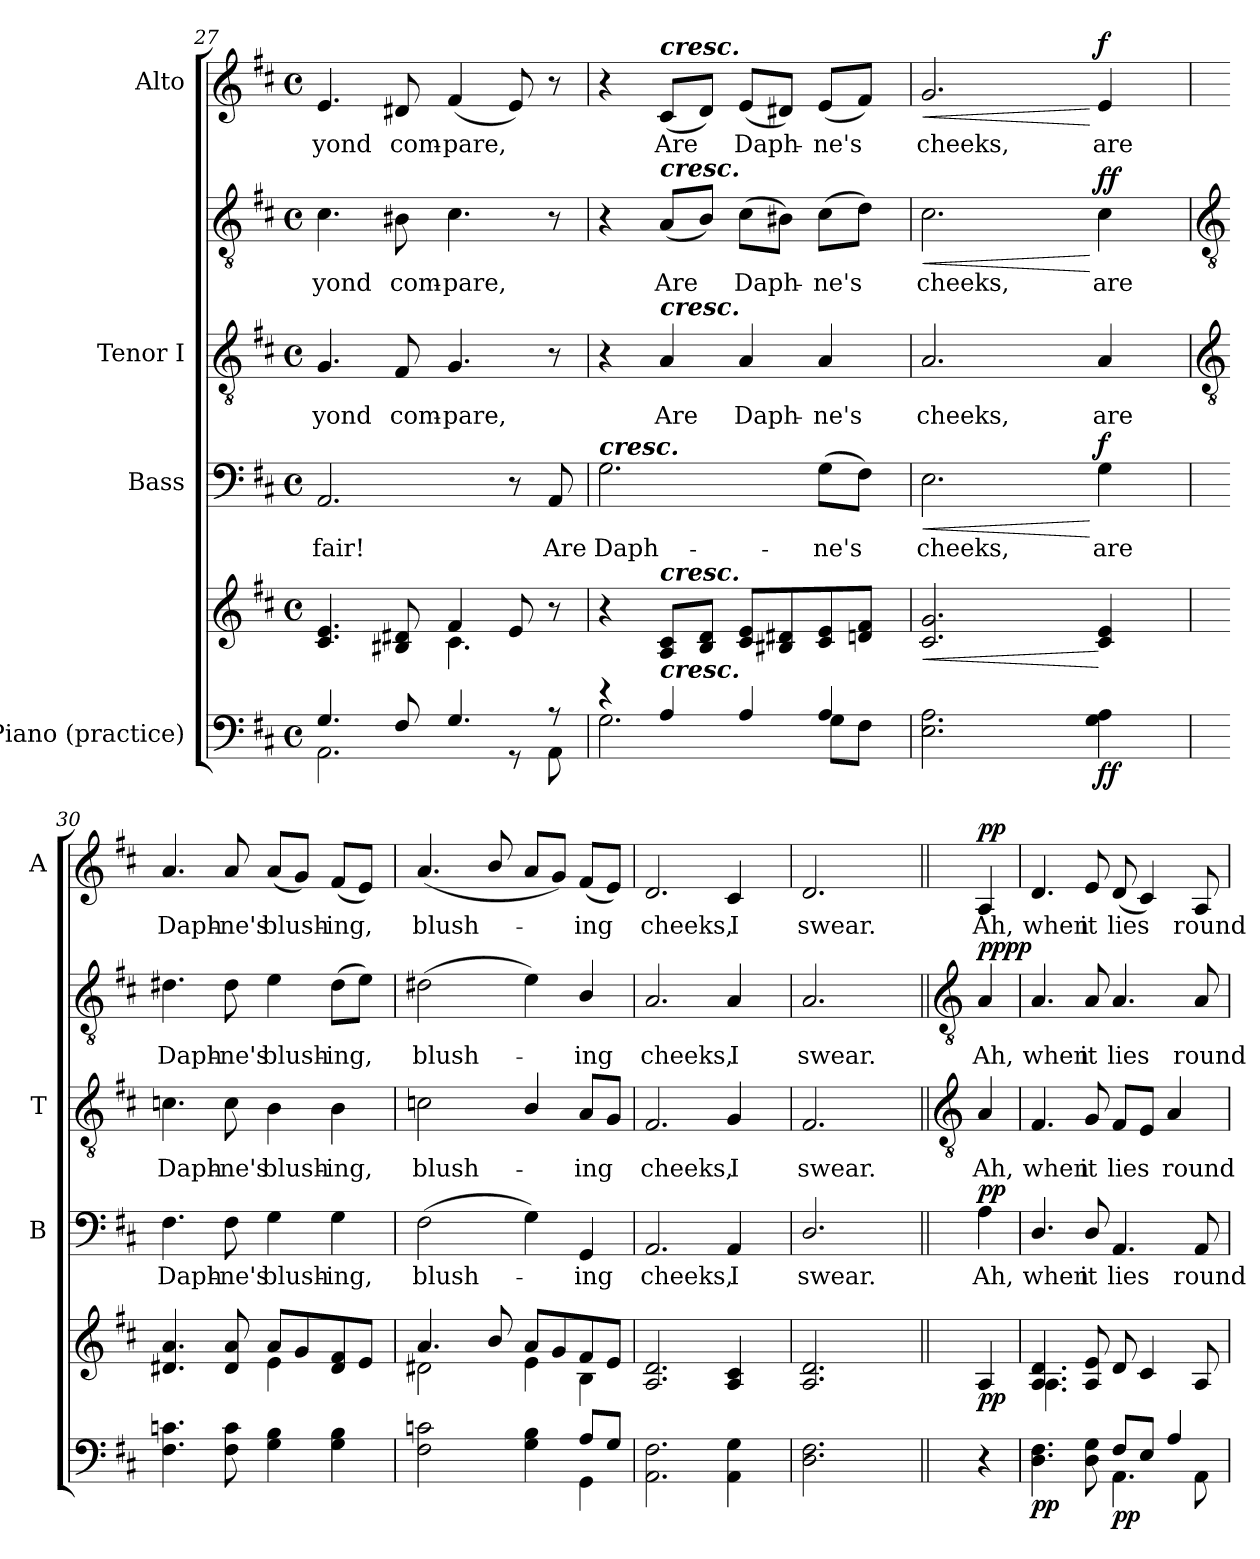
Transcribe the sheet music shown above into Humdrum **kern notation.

**kern	**kern	**dynam	**kern	**text	**dynam	**kern	**text	**kern	**text	**dynam	**kern	**text	**dynam
*part4	*part4	*part4	*part3	*part3	*part3	*part2	*part2	*part2	*part2	*part2	*part1	*part1	*part1
*staff6	*staff5	*staff5/6	*staff4	*staff4	*staff4	*staff3	*staff3	*staff2	*staff2	*staff2/3	*staff1	*staff1	*staff1
*I"Piano (practice)	*	*	*I"Bass	*	*	*I"Tenor I	*	*	*	*	*I"Alto	*	*
*	*	*	*I'B	*	*	*I'T	*	*	*	*	*I'A	*	*
*clefF4	*clefG2	*	*clefF4	*	*	*clefGv2	*	*clefGv2	*	*	*clefG2	*	*
*k[f#c#]	*k[f#c#]	*	*k[f#c#]	*	*	*k[f#c#]	*	*k[f#c#]	*	*	*k[f#c#]	*	*
*D:	*D:	*	*D:	*	*	*D:	*	*D:	*	*	*D:	*	*
*M4/4	*M4/4	*	*M4/4	*	*	*M4/4	*	*M4/4	*	*	*M4/4	*	*
*met(c)	*met(c)	*	*met(c)	*	*	*met(c)	*	*met(c)	*	*	*met(c)	*	*
=27	=27	=27	=27	=27	=27	=27	=27	=27	=27	=27	=27	=27	=27
*^	*^	*	*	*	*	*	*	*	*	*	*	*	*
!	!	!	!	!	!	!LO:LY:b	!	!	!LO:LY:b	!	!LO:LY:b	!	!	!LO:LY:b	!
4.G/	2.AA\	4.c# 4.e	4..ryy	.	2.AA	fair!	.	4.G	yond	4.c#	-yond	.	4.e	-yond	.
!	!	!	!	!	!	!	!	!	!LO:LY:b	!	!LO:LY:b	!	!	!LO:LY:b	!
8F#/	.	8B#X 8d#X	.	.	.	.	.	8F#	com-	8B#X	com-	.	8d#X	com-	.
.	.	.	16ryy	.	.	.	.	.	.	.	.	.	.	.	.
!	!	!	!	!	!	!	!	!	!LO:LY:b	!	!LO:LY:b	!	!	!LO:LY:b	!
4.G/	.	4f#	4.c#\	.	.	.	.	4.G	-pare,	4.c#	-pare,	.	(<4f#	-pare,	.
.	8r	8e	.	.	8r	.	.	.	.	.	.	.	8e)	.	.
!	!	!	!	!	!	!LO:LY:b	!	!	!	!	!	!	!	!	!
8r	8AA\	8r	8ryy	.	8AA	Are	.	8r	.	8r	.	.	8r	.	.
=28	=28	=28	=28	=28	=28	=28	=28	=28	=28	=28	=28	=28	=28	=28	=28
!	!	!	!	!	!LO:TX:a:Bi:t=cresc.	!	!	!	!	!	!	!	!	!	!
!	!	!	!LO:N:vis=2...	!	!	!LO:LY:b	!	!	!	!	!	!	!	!	!
4r	2.G\	4r	2..ryy	.	2.G	Daph-	.	4r	.	4r	.	.	4r	.	.
!	!	!	!	!	!	!	!	!	!	!	!	!	!LO:TX:a:Bi:t=cresc.	!	!
!	!	!	!	!	!	!	!	!	!	!LO:TX:a:Bi:t=cresc.	!	!	!	!	!
!	!	!	!	!	!	!	!	!LO:TX:a:Bi:t=cresc.	!	!	!	!	!	!	!
!	!	!LO:TX:a:Bi:t=cresc.	!	!	!	!	!	!	!	!	!	!	!	!	!
!LO:TX:a:Bi:t=cresc.	!	!	!	!	!	!	!	!	!	!	!	!	!	!	!
!	!	!	!	!	!	!	!	!	!LO:LY:b	!	!LO:LY:b	!	!	!LO:LY:b	!
4A/	.	8A 8c#L	.	.	.	.	.	4A	Are	(<8AL	Are	.	(<8c#L	Are	.
.	.	8B 8dJ	.	.	.	.	.	.	.	8BJ)	.	.	8dJ)	.	.
!	!	!	!	!	!	!	!	!	!LO:LY:b	!	!LO:LY:b	!	!	!LO:LY:b	!
4A/	.	8c# 8eL	.	.	.	.	.	4A	Daph-	(>8c#L	Daph-	.	(<8eL	Daph-	.
.	.	8B#X 8d#X	.	.	.	.	.	.	.	8B#XJ)	.	.	8d#XJ)	.	.
!	!	!	!	!	!	!LO:LY:b	!	!	!LO:LY:b	!	!LO:LY:b	!	!	!LO:LY:b	!
4A/	8G\L	8c# 8e	.	.	(>8GL	-ne's	.	4A	-ne's	(>8c#L	ne's	.	(<8eL	ne's	.
.	8F#\J	8dn 8f#J	16ryy	.	8F#J)	.	.	.	.	8dJ)	.	.	8f#J)	.	.
.	.	.	16ryy	.	.	.	.	.	.	.	.	.	.	.	.
=29	=29	=29	=29	=29	=29	=29	=29	=29	=29	=29	=29	=29	=29	=29	=29
!	!	!	!	!LO:HP:b	!	!LO:LY:b	!LO:HP:b	!	!LO:LY:b	!	!LO:LY:b	!LO:HP:b	!	!LO:LY:b	!LO:HP:b
1ryy	2.E\ 2.A\	2.c# 2.g	8.ryy	<	2.E	cheeks,	<	2.A	cheeks,	2.c#	cheeks,	<	2.g	cheeks,	<
.	.	.	4..ryy	.	.	.	.	.	.	.	.	.	.	.	.
.	.	.	4ryy	.	.	.	.	.	.	.	.	.	.	.	.
!	!	!	!	!LO:DY:n=1:b=2	!	!LO:LY:b	!	!	!LO:LY:b	!	!LO:LY:b	!	!	!LO:LY:b	!
!	!	!	!	!LO:DY:n=2:b	!	!	!LO:DY:n=1:b	!	!	!	!	!LO:DY:n=1:b=2	!	!	!
!	!	!	!	!	!	!	!	!	!	!	!	!LO:DY:n=2:b	!	!	!LO:DY:n=1:b
.	4G\ 4A\	4c# 4e	.	[ f f	4G	are	[ f	4A	are	4c#	are	[ f f	4e	are	[ f
.	.	.	16ryy	.	.	.	.	.	.	.	.	.	.	.	.
.	.	.	16ryy	.	.	.	.	.	.	.	.	.	.	.	.
!!LO:LB:g=z
=30	=30	=30	=30	=30	=30	=30	=30	=30	=30	=30	=30	=30	=30	=30	=30
*	*	*	*	*	*	*	*	*clefGv2	*	*clefGv2	*	*	*	*	*
!	!	!	!	!	!	!LO:LY:b	!	!	!LO:LY:b	!	!LO:LY:b	!	!	!LO:LY:b	!
2ryy	4.F#\ 4.cn\	4.d#X 4.a	4..ryy	.	4.F#	Daph-	.	4.cn	Daph-	4.d#X	Daph-	.	4.a	Daph-	.
!	!	!	!	!	!	!LO:LY:b	!	!	!LO:LY:b	!	!LO:LY:b	!	!	!LO:LY:b	!
.	8F#\ 8c\	8d# 8a	.	.	8F#	-ne's	.	8c	-ne's	8d#	-ne's	.	8a	-ne's	.
.	.	.	16ryy	.	.	.	.	.	.	.	.	.	.	.	.
!	!	!	!	!	!	!LO:LY:b	!	!	!LO:LY:b	!	!LO:LY:b	!	!	!LO:LY:b	!
8.ryy	4G\ 4B\	8aL	4e\	.	4G	blush-	.	4B	blush-	4e	blush-	.	(<8aL	blush-	.
.	.	8g	.	.	.	.	.	.	.	.	.	.	8gJ)	.	.
4ryy	.	.	.	.	.	.	.	.	.	.	.	.	.	.	.
!	!	!	!	!	!	!LO:LY:b	!	!	!LO:LY:b	!	!LO:LY:b	!	!	!LO:LY:b	!
.	4G\ 4B\	8d# 8f#	4ryy	.	4G	-ing,	.	4B	-ing,	(>8d#L	-ing,	.	(<8f#L	ing,	.
.	.	8eJ	.	.	.	.	.	.	.	8eJ)	.	.	8eJ)	.	.
16ryy	.	.	.	.	.	.	.	.	.	.	.	.	.	.	.
=31	=31	=31	=31	=31	=31	=31	=31	=31	=31	=31	=31	=31	=31	=31	=31
!	!	!	!	!	!	!LO:LY:b	!	!	!LO:LY:b	!	!LO:LY:b	!	!	!LO:LY:b	!
8.ryy	2F#\ 2cn\	4.a	2d#X\	.	(>2F#	blush-	.	2cn	blush-	(>2d#X	blush-	.	(<4.a	blush-	.
4ryy	.	.	.	.	.	.	.	.	.	.	.	.	.	.	.
.	.	8b/	.	.	.	.	.	.	.	.	.	.	8b/	.	.
16ryy	.	.	.	.	.	.	.	.	.	.	.	.	.	.	.
4ryy	4G\ 4B\	8aL	4e\	.	4G)	.	.	4B/	.	4e)	.	.	8aL	.	.
.	.	8g	.	.	.	.	.	.	.	.	.	.	8gJ)	.	.
!	!	!	!	!	!	!LO:LY:b	!	!	!LO:LY:b	!	!LO:LY:b	!	!	!LO:LY:b	!
8A/L	4GG\	8f#	4B\	.	4GG/	ing	.	8AL	ing	4B/	ing	.	(<8f#L	ing	.
8G/J	.	8eJ	.	.	.	.	.	8GJ	.	.	.	.	8eJ)	.	.
=32	=32	=32	=32	=32	=32	=32	=32	=32	=32	=32	=32	=32	=32	=32	=32
!LO:N:vis=2...	!	!	!LO:N:vis=2...	!	!	!LO:LY:b	!	!	!LO:LY:b	!	!LO:LY:b	!	!	!LO:LY:b	!
2..ryy	2.AA\ 2.F#\	2.A 2.d	2..ryy	.	2.AA	cheeks,	.	2.F#	cheeks,	2.A	cheeks,	.	2.d	cheeks,	.
!	!	!	!	!	!	!LO:LY:b	!	!	!LO:LY:b	!	!LO:LY:b	!	!	!LO:LY:b	!
.	4AA\ 4G\	4A 4c#	.	.	4AA	I	.	4G	I	4A	I	.	4c#	I	.
16ryy	.	.	16ryy	.	.	.	.	.	.	.	.	.	.	.	.
16ryy	.	.	16ryy	.	.	.	.	.	.	.	.	.	.	.	.
=33	=33	=33	=33	=33	=33	=33	=33	=33	=33	=33	=33	=33	=33	=33	=33
!	!	!	!	!	!	!LO:LY:b	!	!	!LO:LY:b	!	!LO:LY:b	!	!	!LO:LY:b	!
4ryy	2.D\ 2.F#\	2.A 2.d	4ryy	.	2.D/	swear.	.	2.F#	swear.	2.A	swear.	.	2.d	swear.	.
4..ryy	.	.	4..ryy	.	.	.	.	.	.	.	.	.	.	.	.
16ryy	.	.	16ryy	.	.	.	.	.	.	.	.	.	.	.	.
!!LO:LB:g=z
=34||	=34||	=34||	=34||	=34||	=34||	=34||	=34||	=34||	=34||	=34||	=34||	=34||	=34||	=34||	=34||
*	*	*	*	*	*	*	*	*clefGv2	*	*clefGv2	*	*	*	*	*
!	!	!	!	!LO:DY:b	!	!LO:LY:b	!LO:DY:b	!	!LO:LY:b	!	!LO:LY:b	!LO:DY:b=2	!	!LO:LY:b	!
!	!	!	!	!	!	!	!	!	!	!	!	!LO:DY:n=1:b	!	!	!LO:DY:b
4ryy	4r	4A/	4ryy	pp	4A	Ah,	pp	4A/	Ah,	4A	Ah,	pp pp	4A	Ah,	pp
=35	=35	=35	=35	=35	=35	=35	=35	=35	=35	=35	=35	=35	=35	=35	=35
!	!	!	!	!LO:DY:b=2	!	!LO:LY:b	!	!	!LO:LY:b	!	!LO:LY:b	!	!	!LO:LY:b	!
2ryy	4.D\ 4.F#\	4.A/ 4.d/	4.A\	pp	4.D/	when	.	4.F#	when	4.A	when	.	4.d	when	.
!	!	!	!	!	!	!LO:LY:b	!	!	!LO:LY:b	!	!LO:LY:b	!	!	!LO:LY:b	!
.	8D\ 8G\	8A/ 8e/	2ryy	.	8D/	it	.	8G	it	8A	it	.	8e	it	.
!	!	!	!	!LO:DY:b=2	!	!LO:LY:b	!	!	!LO:LY:b	!	!LO:LY:b	!	!	!LO:LY:b	!
8F#/L	4.AA\	8d/	.	pp	4.AA	lies	.	8F#L	lies	4.A	lies	.	(<8d	lies	.
8E/J	.	4c#/	.	.	.	.	.	8EJ	.	.	.	.	4c#)	.	.
!	!	!	!	!	!	!	!	!	!LO:LY:b	!	!	!	!	!	!
4A/	.	.	.	.	.	.	.	4A	round	.	.	.	.	.	.
!	!	!	!	!	!	!LO:LY:b	!	!	!	!	!LO:LY:b	!	!	!LO:LY:b	!
.	8AA\	8A/	8ryy	.	8AA	round	.	.	.	8A	round	.	8A	round	.
*v	*v	*	*	*	*	*	*	*	*	*	*	*	*	*	*
*	*v	*v	*	*	*	*	*	*	*	*	*	*	*	*
=	=	=	=	=	=	=	=	=	=	=	=	=	=
*-	*-	*-	*-	*-	*-	*-	*-	*-	*-	*-	*-	*-	*-
